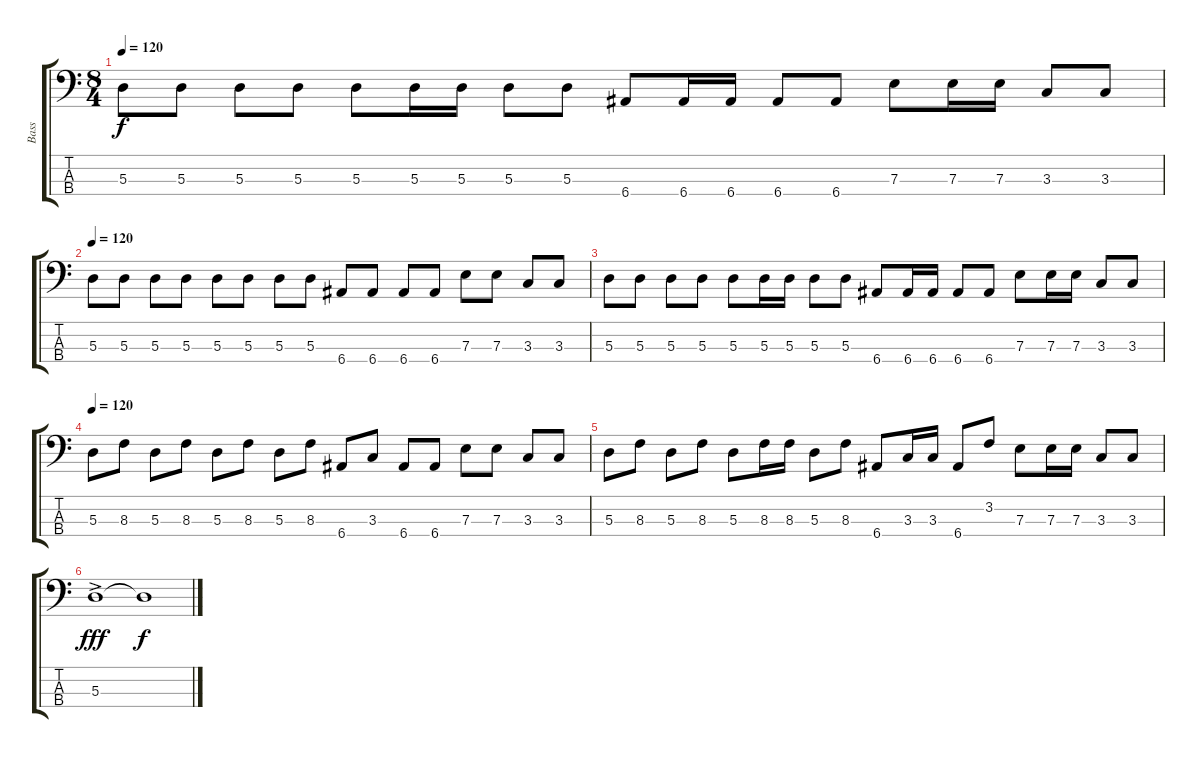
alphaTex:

\track ("Bass" "Bass") {instrument electricbasspick}
\staff {score tabs}
\tuning (G2 D2 A1 E1) {hide}
\ts (8 4)
\tempo 120
\clef f4
\ks c
5.3.8{dy f} 5.3.8 5.3.8 5.3.8 5.3.8 5.3.16 5.3.16 5.3.8 5.3.8 6.4.8 6.4.16 6.4.16 6.4.8 6.4.8 7.3.8 7.3.16 7.3.16 3.3.8 3.3.8 |
\tempo 120
5.3.8 5.3.8 5.3.8 5.3.8 5.3.8 5.3.8 5.3.8 5.3.8 6.4.8 6.4.8 6.4.8 6.4.8 7.3.8 7.3.8 3.3.8 3.3.8 |
5.3.8 5.3.8 5.3.8 5.3.8 5.3.8 5.3.16 5.3.16 5.3.8 5.3.8 6.4.8 6.4.16 6.4.16 6.4.8 6.4.8 7.3.8 7.3.16 7.3.16 3.3.8 3.3.8 |
\tempo 120
5.3.8{volume 16} 8.3.8 5.3.8 8.3.8 5.3.8 8.3.8 5.3.8 8.3.8 6.4.8 3.3.8 6.4.8 6.4.8 7.3.8 7.3.8 3.3.8 3.3.8 |
5.3.8 8.3.8 5.3.8 8.3.8 5.3.8 8.3.16 8.3.16 5.3.8 8.3.8 6.4.8 3.3.16 3.3.16 6.4.8 3.2.8 7.3.8 7.3.16 7.3.16 3.3.8 3.3.8 |
5.3{ac}.1{dy fff volume 16} 5.3{t}.1{dy f}
